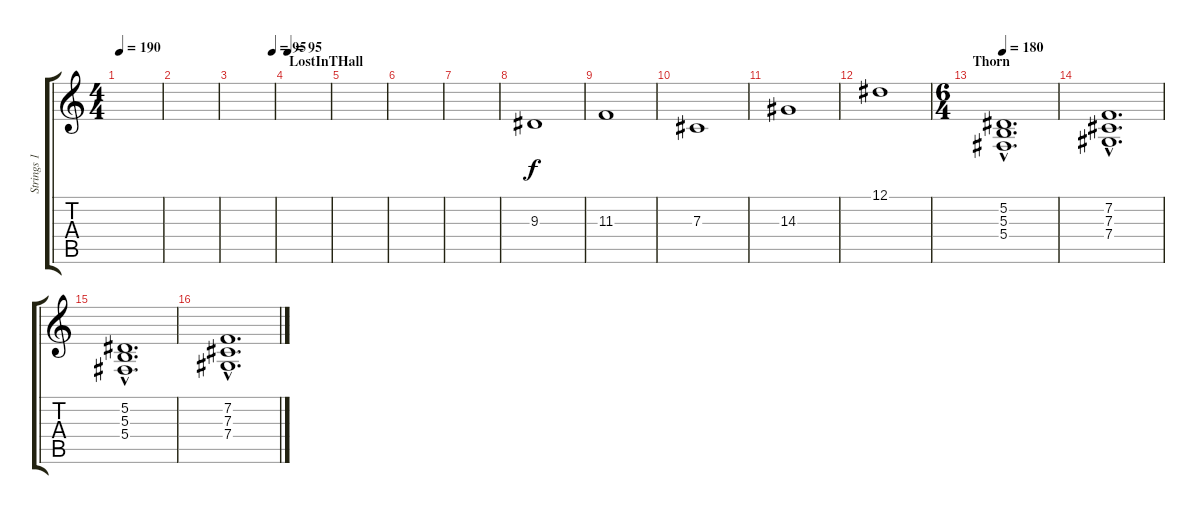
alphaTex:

\track ("Strings 1" "Strings 1") {instrument stringensemble2}
\staff {score tabs}
\tuning (Eb4 Bb3 Gb3 Db3 Ab2 Eb2) {hide}
\ts (4 4)
\tempo 190
\clef g2
\ks c
|
|
\tempo (95 0.96875)
|
\section ("" "LostInTHall")
\tempo 95
|
|
|
|
9.3.1{instrument pad4choir} |
11.3.1 |
7.3.1 |
14.3.1 |
12.1.1 |
\ts (6 4)
\section ("" "Thorn")
\tempo 180
(5.2{hac} 5.3{hac} 5.4{hac}).1{d volume 14 instrument stringensemble1} |
(7.2{hac} 7.3{hac} 7.4{hac}).1{d} |
(5.2{hac} 5.3{hac} 5.4{hac}).1{d} |
(7.2{hac} 7.3{hac} 7.4{hac}).1{d}
